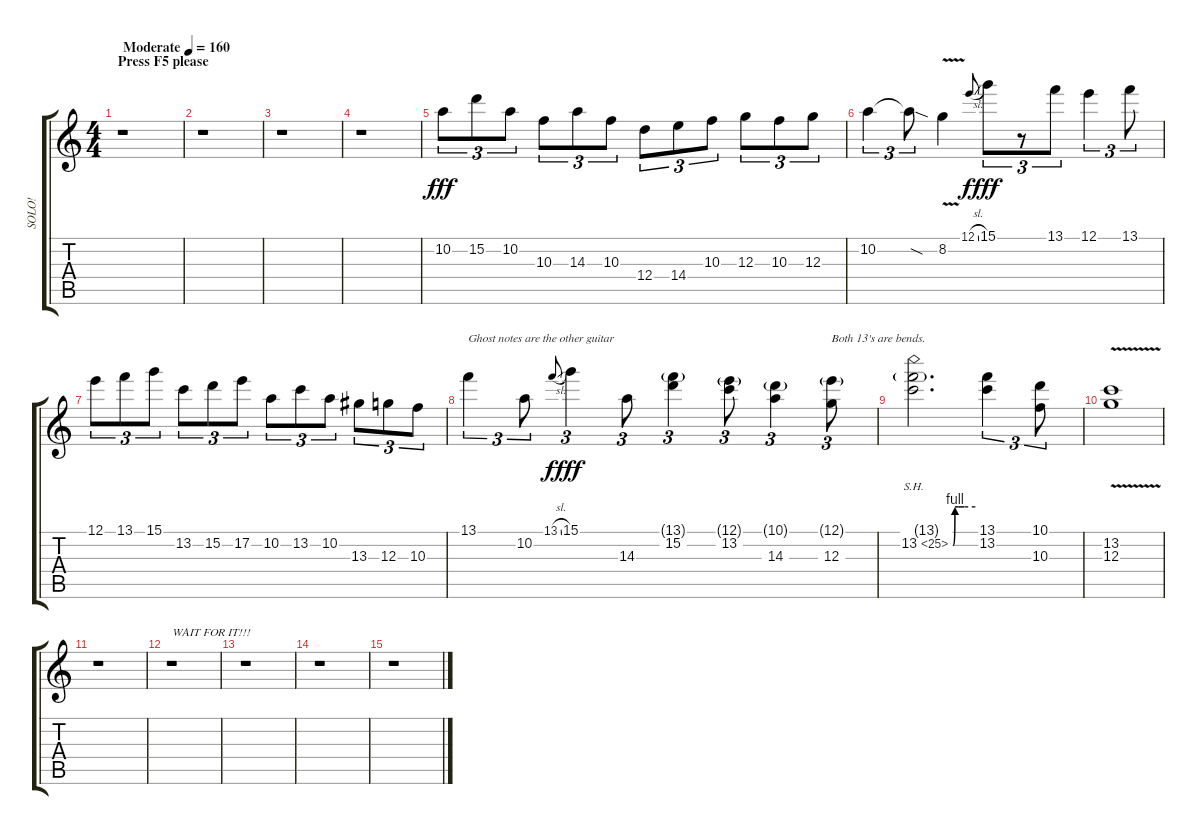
\track ("SOLO!" "SOLO!") {instrument distortionguitar}
\staff {score tabs}
\tuning (E4 B3 G3 D3 A2 E2) {hide}
\ts (4 4)
\section ("" "Press F5 please")
\tempo (160 "Moderate")
\clef g2
\ks c
r.1{dy fff instrument distortionguitar} |
r.1 |
r.1 |
r.1{volume 15} |
10.2.8{tu (3 2)} 15.2.8{tu (3 2)} 10.2.8{tu (3 2)} 10.3.8{tu (3 2)} 14.3.8{tu (3 2)} 10.3.8{tu (3 2)} 12.4.8{tu (3 2)} 14.4.8{tu (3 2)} 10.3.8{tu (3 2)} 12.3.8{tu (3 2)} 10.3.8{tu (3 2)} 12.3.8{tu (3 2)} |
10.2.4{tu (3 2) instrument guitarharmonics} 10.2{sod t}.8{tu (3 2)} 8.2{v}.4{instrument distortionguitar} 12.1{sl}.8{gr onbeat dy f} 15.1.8{tu (3 2) dy fff} r.8{tu (3 2)} 13.1.8{tu (3 2)} 12.1.4{tu (3 2)} 13.1.8{tu (3 2)} |
12.1.8{tu (3 2)} 13.1.8{tu (3 2)} 15.1.8{tu (3 2)} 13.2.8{tu (3 2)} 15.2.8{tu (3 2)} 17.2.8{tu (3 2)} 10.2.8{tu (3 2)} 13.2.8{tu (3 2)} 10.2.8{tu (3 2)} 13.3.8{tu (3 2)} 12.3.8{tu (3 2)} 10.3.8{tu (3 2)} |
13.1.4{tu (3 2) txt "Ghost notes are the other guitar"} 10.2.8{tu (3 2)} 13.1{sl}.8{gr onbeat dy f} 15.1.4{tu (3 2) dy fff} 14.3.8{tu (3 2)} (13.1{g} 15.2).4{tu (3 2)} (12.1{g} 13.2).8{tu (3 2)} (10.1{g} 14.3).4{tu (3 2)} (12.1{g} 12.3).8{tu (3 2) txt "Both 13's are bends."} |
(13.1{g} 13.2{be (custom 0 0 5 4 15 4 30 4 60 4) sh 12}).2{d} (13.1 13.2).4{tu (3 2)} (10.1 10.3).8{tu (3 2)} |
(13.2 12.3{v}).1 |
r.1 |
r.1{txt "WAIT FOR IT!!!"} |
r.1 |
r.1 |
r.1
